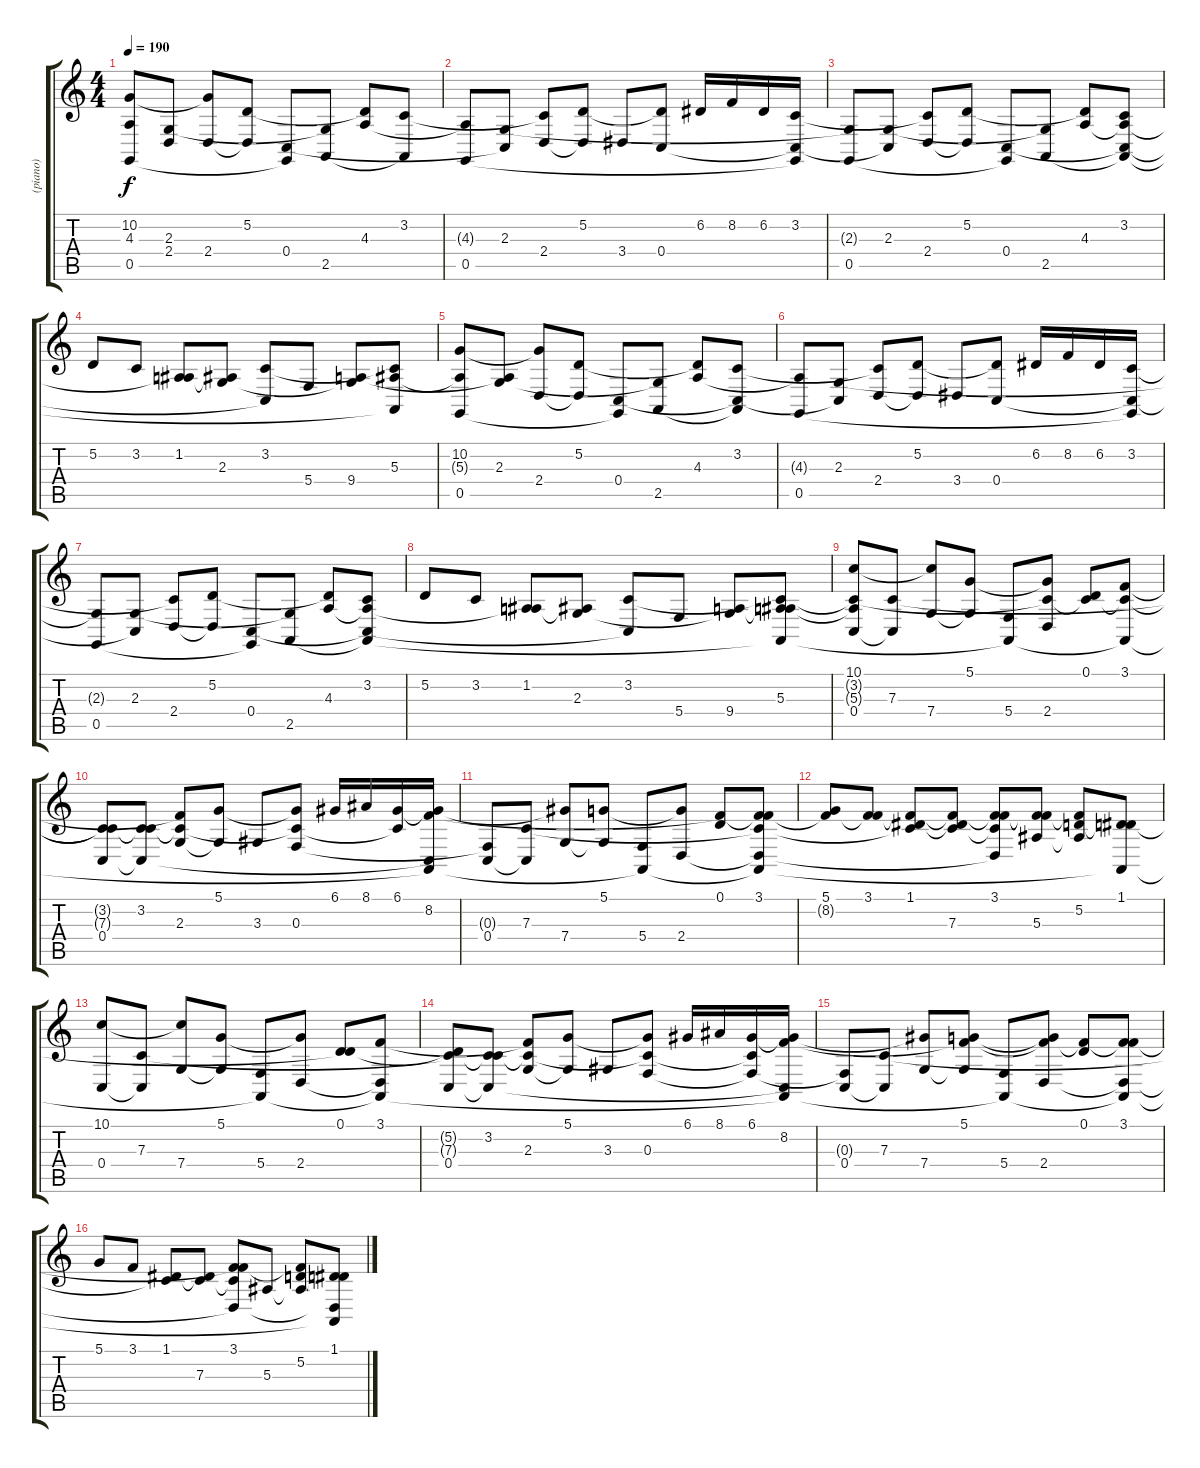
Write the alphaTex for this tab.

\track ("(piano)" "(piano)") {instrument electricgrandpiano}
\staff {score tabs}
\tuning (D4 A3 F3 C3 G2 D2) {hide}
\ts (4 4)
\tempo 190
\clef g2
\ks c
(10.2 4.3{t} 0.5).8{dy f} (2.3 2.4{t}).8 (10.2{t} 2.4).8 (5.2 2.4{t}).8 (0.4 0.5{t}).8 (2.3{t} 2.5).8 (5.2{t} 4.3).8 (3.2 2.5{t}).8 |
(4.3{t} 0.5).8 (2.3 0.4{t}).8 (3.2{t} 2.4).8 (5.2 2.4{t}).8 3.4.8 (5.2{t} 0.4).8 6.2.16 8.2.16 6.2.16 (3.2 0.4{t} 0.5{t}).16 |
(2.3{t} 0.5).8 (2.3 0.4{t}).8 (3.2{t} 2.4).8 (5.2 2.4{t}).8 (0.4 0.5{t}).8 (2.3{t} 2.5).8 (5.2{t} 4.3).8 (3.2 4.3{t} 0.4{t} 2.5{t}).8 |
5.2.8 3.2.8 (1.2 4.3{t}).8 (1.2{t} 2.3).8 (3.2 0.4{t}).8 5.4.8 (2.3{t} 9.4).8 (3.2{t} 5.3 2.5{t}).8 |
(10.2 5.3{t} 0.5).8 (2.3 9.4{t}).8 (10.2{t} 2.4).8 (5.2 2.4{t}).8 (0.4 0.5{t}).8 (2.3{t} 2.5).8 (5.2{t} 4.3).8 (3.2 0.4{t} 2.5{t}).8 |
(4.3{t} 0.5).8 (2.3 0.4{t}).8 (3.2{t} 2.4).8 (5.2 2.4{t}).8 3.4.8 (5.2{t} 0.4).8 6.2.16 8.2.16 6.2.16 (3.2 0.4{t} 0.5{t}).16 |
(2.3{t} 0.5).8 (2.3 0.4{t}).8 (3.2{t} 2.4).8 (5.2 2.4{t}).8 (0.4 0.5{t}).8 (2.3{t} 2.5).8 (5.2{t} 4.3).8 (3.2 4.3{t} 0.4{t} 2.5{t}).8 |
5.2.8 3.2.8 (1.2 4.3{t}).8 (1.2{t} 2.3).8 (3.2 0.4{t}).8 5.4.8 (2.3{t} 9.4).8 (3.2{t} 5.3 9.4{t} 2.5{t}).8 |
(10.1 3.2{t} 5.3{t} 0.4).8 (7.3 0.4{t}).8 (10.1{t} 7.4).8 (5.1 7.4{t}).8 (5.4 2.5{t}).8 (5.1{t} 3.2{t} 2.4).8 (0.1 3.2{t}).8 (3.1 3.2{t} 2.5{t}).8 |
(3.2{t} 7.3{t} 0.4).8 (3.2 7.3{t} 0.4{t}).8 (3.1{t} 3.2{t} 2.3).8 (5.1 2.3{t}).8 3.3.8 (5.1{t} 3.2{t} 0.3).8 6.1.16 8.1.16 (6.1 3.2{t}).16 (6.1{t} 8.2 0.4{t} 2.5{t}).16 |
(0.3{t} 0.4).8 (7.3 0.4{t}).8 (6.1{t} 7.4).8 (5.1 7.4{t}).8 (5.4 2.5{t}).8 (5.1{t} 2.4).8 (0.1 8.2{t}).8 (3.1 8.2{t} 7.3{t} 2.4{t} 2.5{t}).8 |
(5.1 8.2{t}).8 (3.1 8.2{t}).8 (1.1 8.2{t} 7.3{t}).8 (1.1{t} 8.2{t} 7.3).8 (3.1 8.2{t} 7.3{t} 2.4{t}).8 (3.1{t} 8.2{t} 5.3).8 (3.1{t} 5.2 5.3{t}).8 (1.1 5.2{t} 2.5{t}).8 |
(10.1 0.4).8 (7.3 0.4{t}).8 (10.1{t} 7.4).8 (5.1 7.4{t}).8 (5.4 2.5{t}).8 (5.1{t} 2.4).8 (0.1 5.2{t}).8 (3.1 2.4{t} 2.5{t}).8 |
(5.2{t} 7.3{t} 0.4).8 (3.2 7.3{t} 0.4{t}).8 (3.1{t} 3.2{t} 2.3).8 (5.1 2.3{t}).8 3.3.8 (5.1{t} 3.2{t} 0.3).8 6.1.16 8.1.16 (6.1 3.2{t} 0.3{t}).16 (6.1{t} 8.2 0.4{t} 2.5{t}).16 |
(0.3{t} 0.4).8 (7.3 0.4{t}).8 (6.1{t} 7.4).8 (5.1 8.2{t} 7.4{t}).8 (5.4 2.5{t}).8 (5.1{t} 8.2{t} 2.4).8 (0.1 8.2{t}).8 (3.1 8.2{t} 2.4{t} 2.5{t}).8 |
5.1.8 3.1.8 (1.1 7.3{t}).8 (1.1{t} 7.3).8 (3.1 8.2{t} 7.3{t} 2.4{t}).8 5.3.8 (3.1{t} 5.2 5.3{t}).8 (1.1 5.2{t} 2.4{t} 2.5{t}).8
